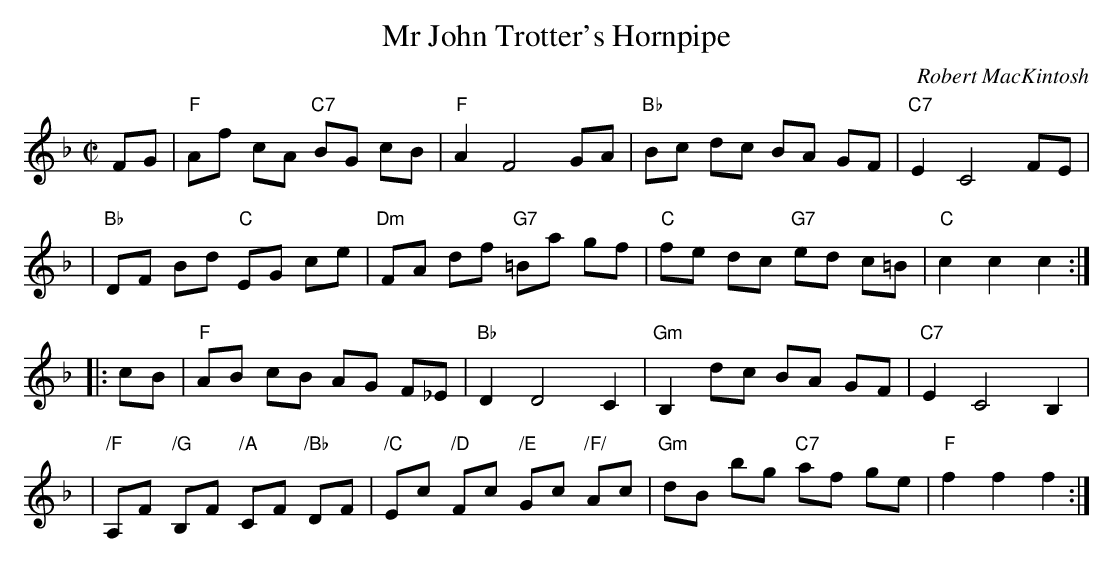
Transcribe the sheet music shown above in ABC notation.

X:1
T: Mr John Trotter's Hornpipe
C: Robert MacKintosh
M: C|
L: 1/8
K: F
FG \
| "F"Af cA "C7"BG cB | "F"A2 F4 GA | "Bb"Bc dc BA GF | "C7"E2 C4 FE |
| "Bb"DF Bd "C"EG ce | "Dm"FA df "G7"=Ba gf | "C"fe dc "G7"ed c=B | "C"c2 c2 c2 :|
|: cB \
| "F"AB cB AG F_E | "Bb"D2 D4 C2 | "Gm"B,2 dc BA GF | "C7"E2 C4 B,2 |
| "/F"A,F "/G"B,F "/A"CF "/Bb"DF | "/C"Ec "/D"Fc "/E"Gc "/F/"Ac | "Gm"dB bg "C7"af ge | "F"f2 f2 f2 :|
